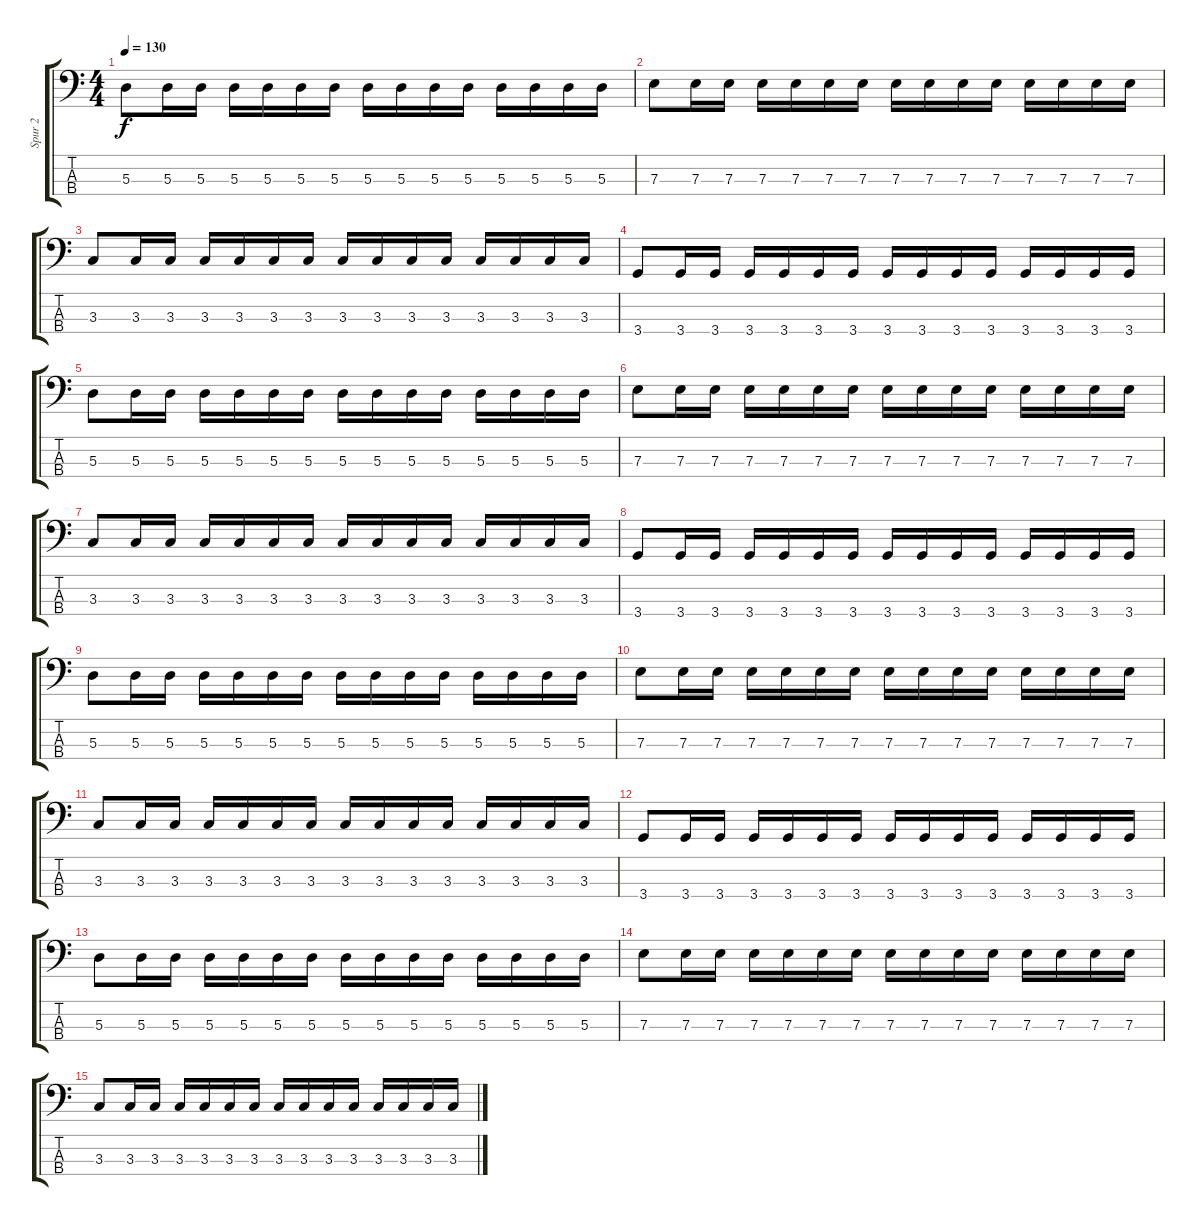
\track ("Spur 2" "Spur 2") {instrument acousticguitarsteel}
\staff {score tabs}
\tuning (G2 D2 A1 E1) {hide}
\ts (4 4)
\tempo 130
\clef f4
\ks c
5.3.8{dy f} 5.3.16 5.3.16 5.3.16 5.3.16 5.3.16 5.3.16 5.3.16 5.3.16 5.3.16 5.3.16 5.3.16 5.3.16 5.3.16 5.3.16 |
7.3.8 7.3.16 7.3.16 7.3.16 7.3.16 7.3.16 7.3.16 7.3.16 7.3.16 7.3.16 7.3.16 7.3.16 7.3.16 7.3.16 7.3.16 |
3.3.8 3.3.16 3.3.16 3.3.16 3.3.16 3.3.16 3.3.16 3.3.16 3.3.16 3.3.16 3.3.16 3.3.16 3.3.16 3.3.16 3.3.16 |
3.4.8 3.4.16 3.4.16 3.4.16 3.4.16 3.4.16 3.4.16 3.4.16 3.4.16 3.4.16 3.4.16 3.4.16 3.4.16 3.4.16 3.4.16 |
5.3.8 5.3.16 5.3.16 5.3.16 5.3.16 5.3.16 5.3.16 5.3.16 5.3.16 5.3.16 5.3.16 5.3.16 5.3.16 5.3.16 5.3.16 |
7.3.8 7.3.16 7.3.16 7.3.16 7.3.16 7.3.16 7.3.16 7.3.16 7.3.16 7.3.16 7.3.16 7.3.16 7.3.16 7.3.16 7.3.16 |
3.3.8 3.3.16 3.3.16 3.3.16 3.3.16 3.3.16 3.3.16 3.3.16 3.3.16 3.3.16 3.3.16 3.3.16 3.3.16 3.3.16 3.3.16 |
3.4.8 3.4.16 3.4.16 3.4.16 3.4.16 3.4.16 3.4.16 3.4.16 3.4.16 3.4.16 3.4.16 3.4.16 3.4.16 3.4.16 3.4.16 |
5.3.8 5.3.16 5.3.16 5.3.16 5.3.16 5.3.16 5.3.16 5.3.16 5.3.16 5.3.16 5.3.16 5.3.16 5.3.16 5.3.16 5.3.16 |
7.3.8 7.3.16 7.3.16 7.3.16 7.3.16 7.3.16 7.3.16 7.3.16 7.3.16 7.3.16 7.3.16 7.3.16 7.3.16 7.3.16 7.3.16 |
3.3.8 3.3.16 3.3.16 3.3.16 3.3.16 3.3.16 3.3.16 3.3.16 3.3.16 3.3.16 3.3.16 3.3.16 3.3.16 3.3.16 3.3.16 |
3.4.8 3.4.16 3.4.16 3.4.16 3.4.16 3.4.16 3.4.16 3.4.16 3.4.16 3.4.16 3.4.16 3.4.16 3.4.16 3.4.16 3.4.16 |
5.3.8 5.3.16 5.3.16 5.3.16 5.3.16 5.3.16 5.3.16 5.3.16 5.3.16 5.3.16 5.3.16 5.3.16 5.3.16 5.3.16 5.3.16 |
7.3.8 7.3.16 7.3.16 7.3.16 7.3.16 7.3.16 7.3.16 7.3.16 7.3.16 7.3.16 7.3.16 7.3.16 7.3.16 7.3.16 7.3.16 |
3.3.8 3.3.16 3.3.16 3.3.16 3.3.16 3.3.16 3.3.16 3.3.16 3.3.16 3.3.16 3.3.16 3.3.16 3.3.16 3.3.16 3.3.16
